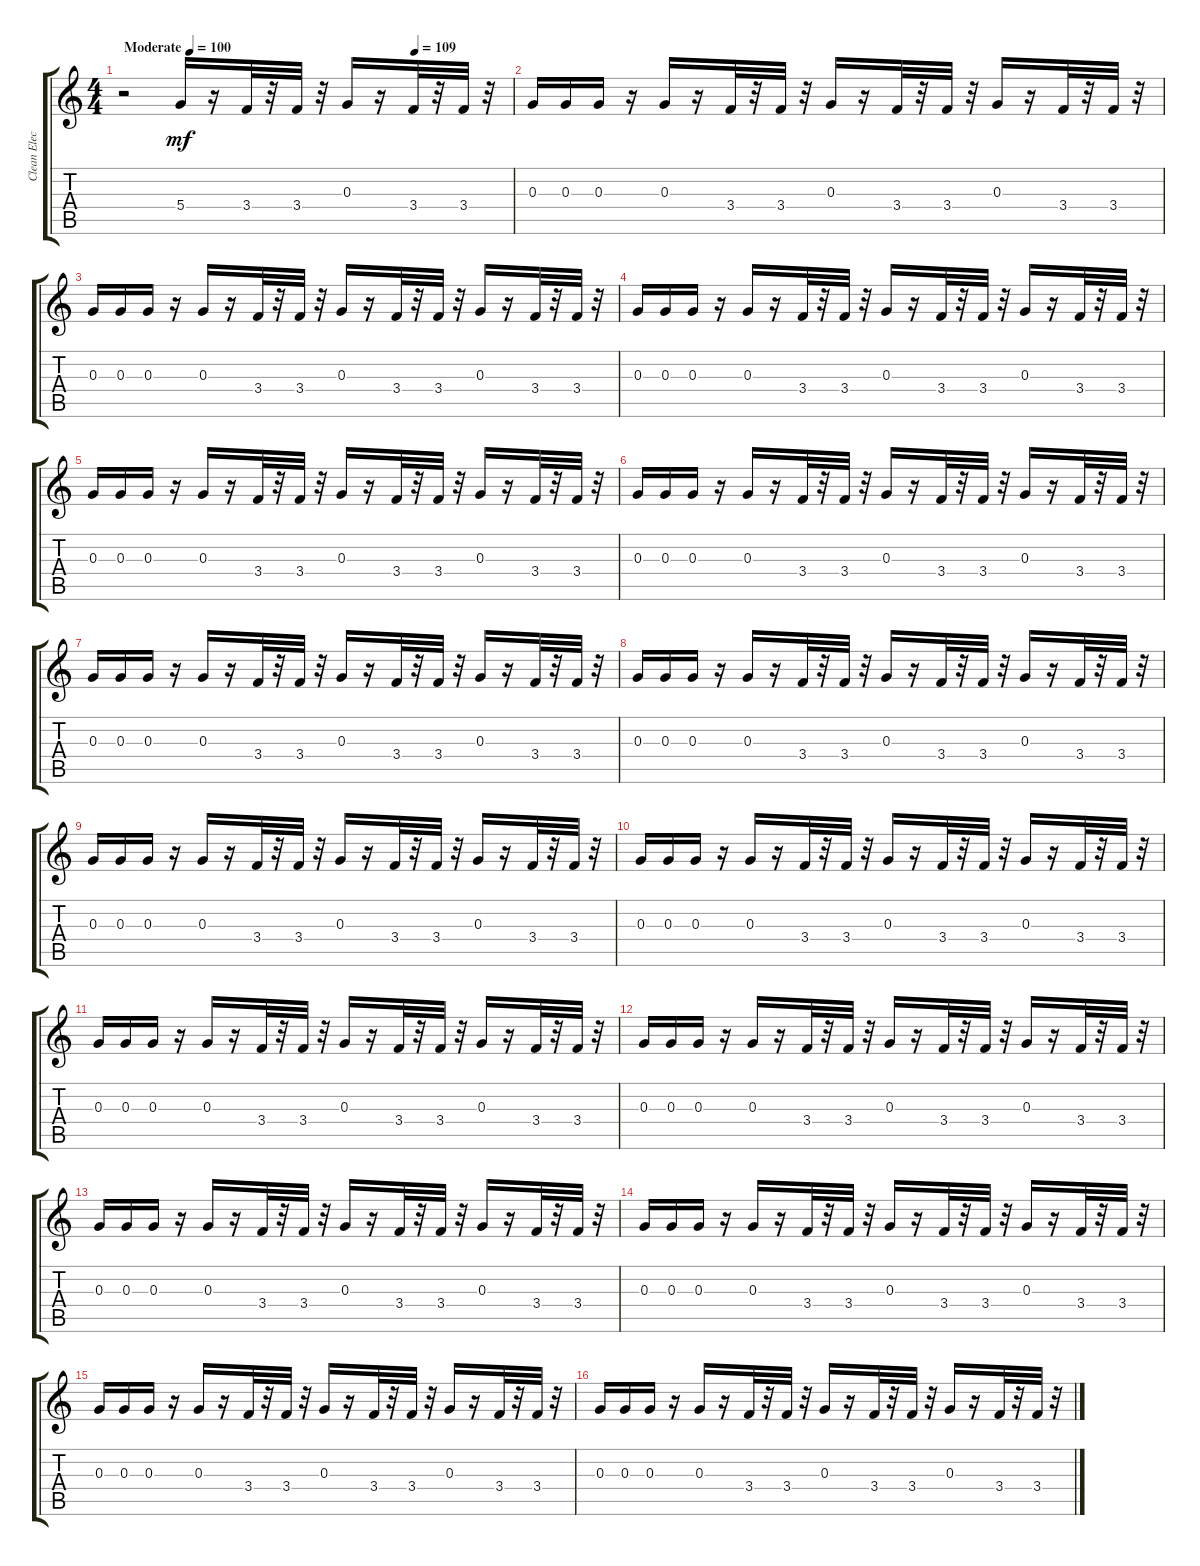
\track ("Clean Elec. Guitar" "Clean Elec") {instrument electricguitarclean}
\staff {score tabs}
\tuning (E4 B3 G3 D3 A2 E2) {hide}
\ts (4 4)
\tempo (100 "Moderate")
\tempo (109 0.75)
\tempo (100 "Moderate")
\clef g2
\ks c
r.2{dy mf instrument electricguitarclean} 5.4.16 r.16 3.4.32 r.32 3.4.32 r.32 0.3.16 r.16 3.4.32 r.32 3.4.32 r.32 |
0.3.16 0.3.16 0.3.16 r.16 0.3.16 r.16 3.4.32 r.32 3.4.32 r.32 0.3.16 r.16 3.4.32 r.32 3.4.32 r.32 0.3.16 r.16 3.4.32 r.32 3.4.32 r.32 |
0.3.16 0.3.16 0.3.16 r.16 0.3.16 r.16 3.4.32 r.32 3.4.32 r.32 0.3.16 r.16 3.4.32 r.32 3.4.32 r.32 0.3.16 r.16 3.4.32 r.32 3.4.32 r.32 |
0.3.16 0.3.16 0.3.16 r.16 0.3.16 r.16 3.4.32 r.32 3.4.32 r.32 0.3.16 r.16 3.4.32 r.32 3.4.32 r.32 0.3.16 r.16 3.4.32 r.32 3.4.32 r.32 |
0.3.16 0.3.16 0.3.16 r.16 0.3.16 r.16 3.4.32 r.32 3.4.32 r.32 0.3.16 r.16 3.4.32 r.32 3.4.32 r.32 0.3.16 r.16 3.4.32 r.32 3.4.32 r.32 |
0.3.16 0.3.16 0.3.16 r.16 0.3.16 r.16 3.4.32 r.32 3.4.32 r.32 0.3.16 r.16 3.4.32 r.32 3.4.32 r.32 0.3.16 r.16 3.4.32 r.32 3.4.32 r.32 |
0.3.16 0.3.16 0.3.16 r.16 0.3.16 r.16 3.4.32 r.32 3.4.32 r.32 0.3.16 r.16 3.4.32 r.32 3.4.32 r.32 0.3.16 r.16 3.4.32 r.32 3.4.32 r.32 |
0.3.16 0.3.16 0.3.16 r.16 0.3.16 r.16 3.4.32 r.32 3.4.32 r.32 0.3.16 r.16 3.4.32 r.32 3.4.32 r.32 0.3.16 r.16 3.4.32 r.32 3.4.32 r.32 |
0.3.16 0.3.16 0.3.16 r.16 0.3.16 r.16 3.4.32 r.32 3.4.32 r.32 0.3.16 r.16 3.4.32 r.32 3.4.32 r.32 0.3.16 r.16 3.4.32 r.32 3.4.32 r.32 |
0.3.16 0.3.16 0.3.16 r.16 0.3.16 r.16 3.4.32 r.32 3.4.32 r.32 0.3.16 r.16 3.4.32 r.32 3.4.32 r.32 0.3.16 r.16 3.4.32 r.32 3.4.32 r.32 |
0.3.16 0.3.16 0.3.16 r.16 0.3.16 r.16 3.4.32 r.32 3.4.32 r.32 0.3.16 r.16 3.4.32 r.32 3.4.32 r.32 0.3.16 r.16 3.4.32 r.32 3.4.32 r.32 |
0.3.16 0.3.16 0.3.16 r.16 0.3.16 r.16 3.4.32 r.32 3.4.32 r.32 0.3.16 r.16 3.4.32 r.32 3.4.32 r.32 0.3.16 r.16 3.4.32 r.32 3.4.32 r.32 |
0.3.16 0.3.16 0.3.16 r.16 0.3.16 r.16 3.4.32 r.32 3.4.32 r.32 0.3.16 r.16 3.4.32 r.32 3.4.32 r.32 0.3.16 r.16 3.4.32 r.32 3.4.32 r.32 |
0.3.16 0.3.16 0.3.16 r.16 0.3.16 r.16 3.4.32 r.32 3.4.32 r.32 0.3.16 r.16 3.4.32 r.32 3.4.32 r.32 0.3.16 r.16 3.4.32 r.32 3.4.32 r.32 |
0.3.16 0.3.16 0.3.16 r.16 0.3.16 r.16 3.4.32 r.32 3.4.32 r.32 0.3.16 r.16 3.4.32 r.32 3.4.32 r.32 0.3.16 r.16 3.4.32 r.32 3.4.32 r.32 |
0.3.16 0.3.16 0.3.16 r.16 0.3.16 r.16 3.4.32 r.32 3.4.32 r.32 0.3.16 r.16 3.4.32 r.32 3.4.32 r.32 0.3.16 r.16 3.4.32 r.32 3.4.32 r.32
